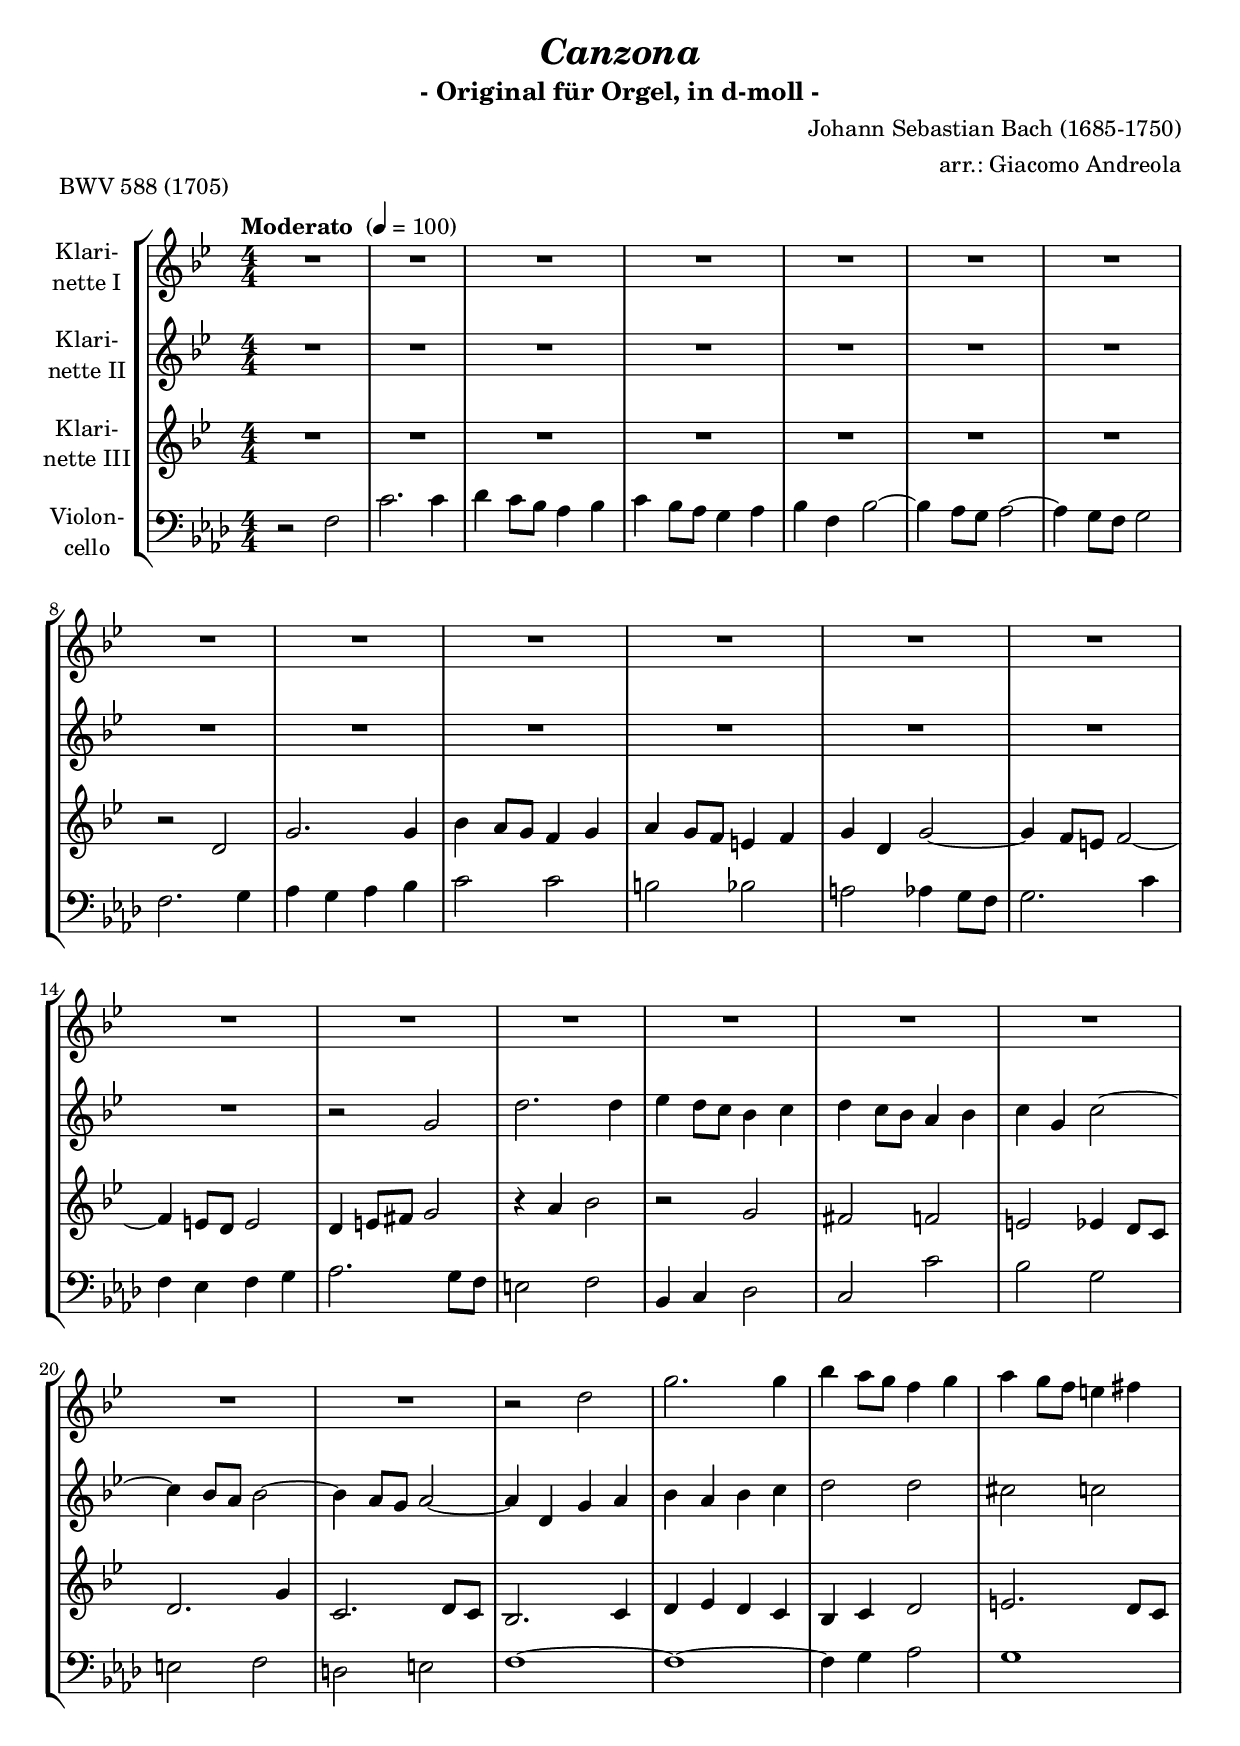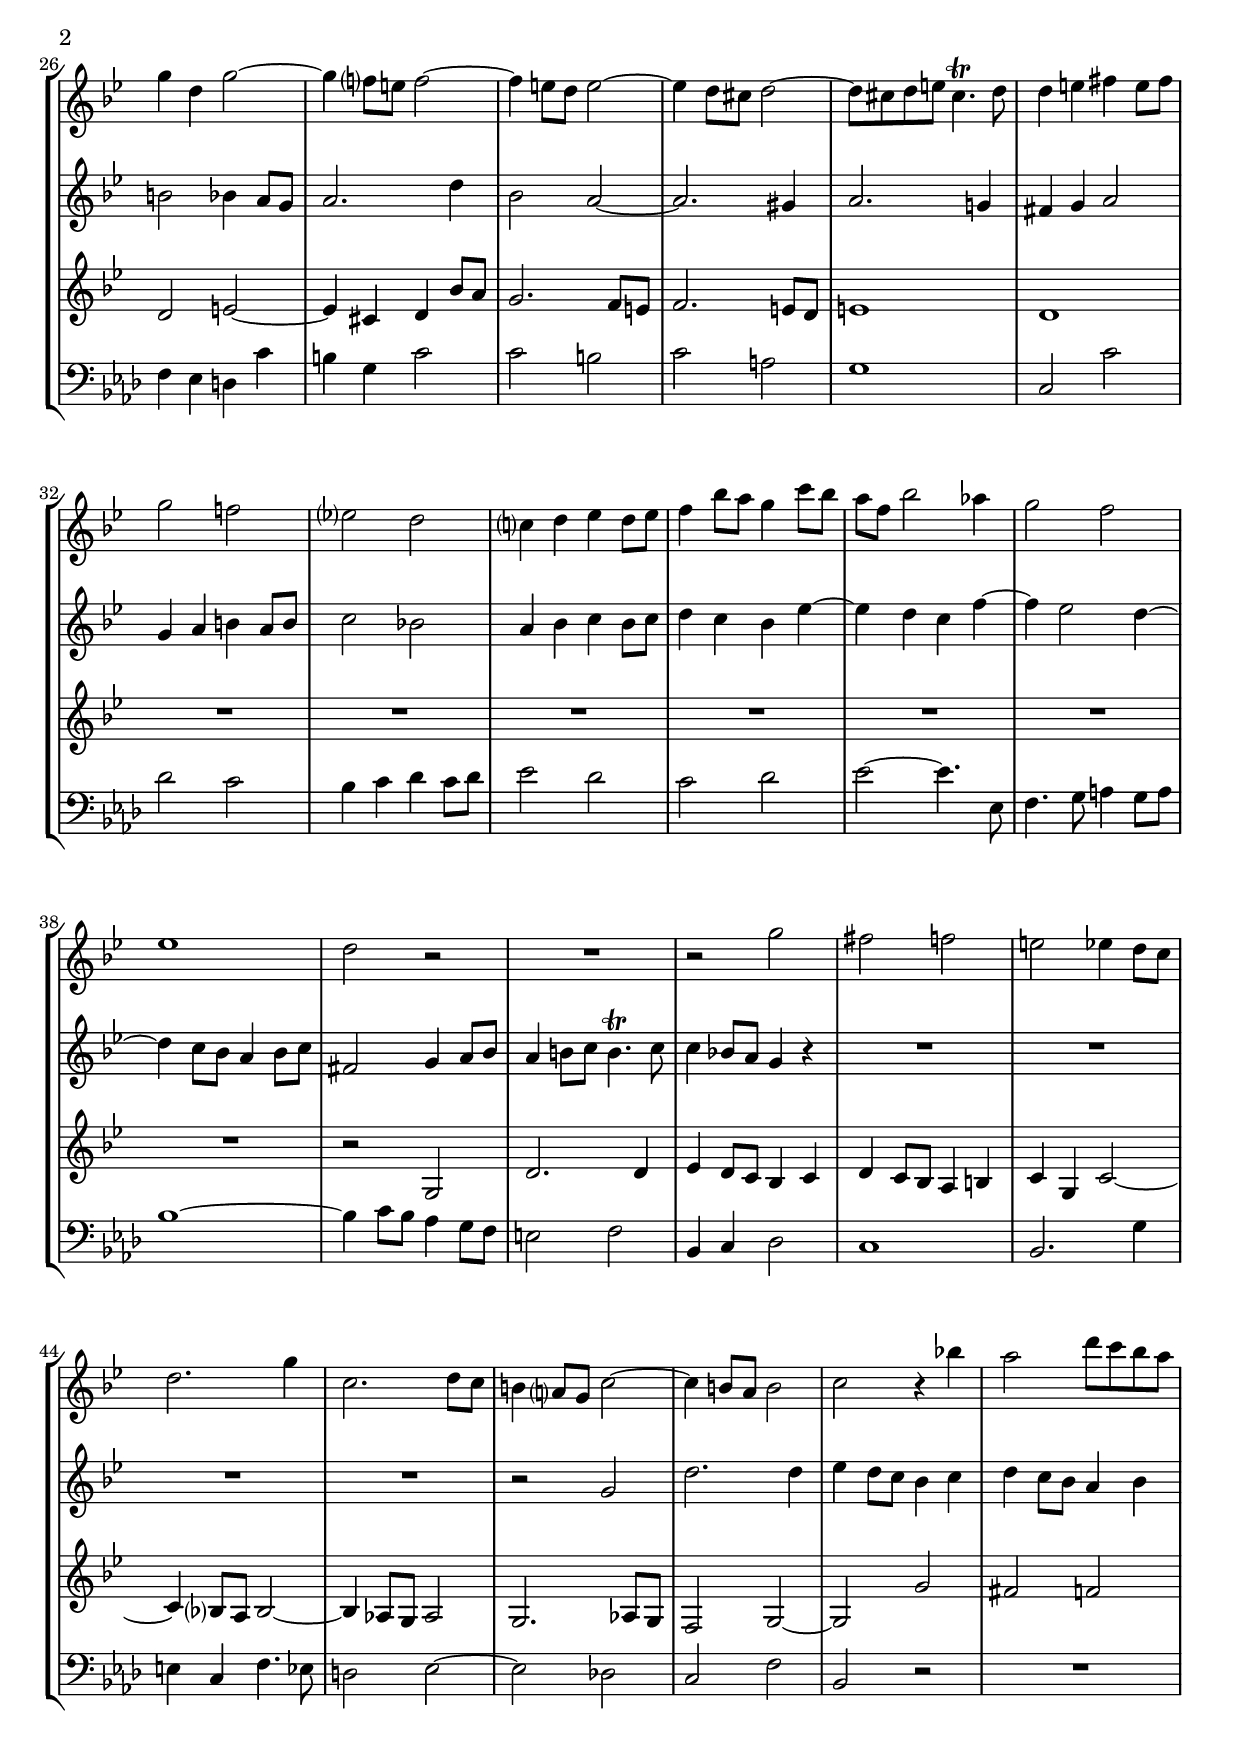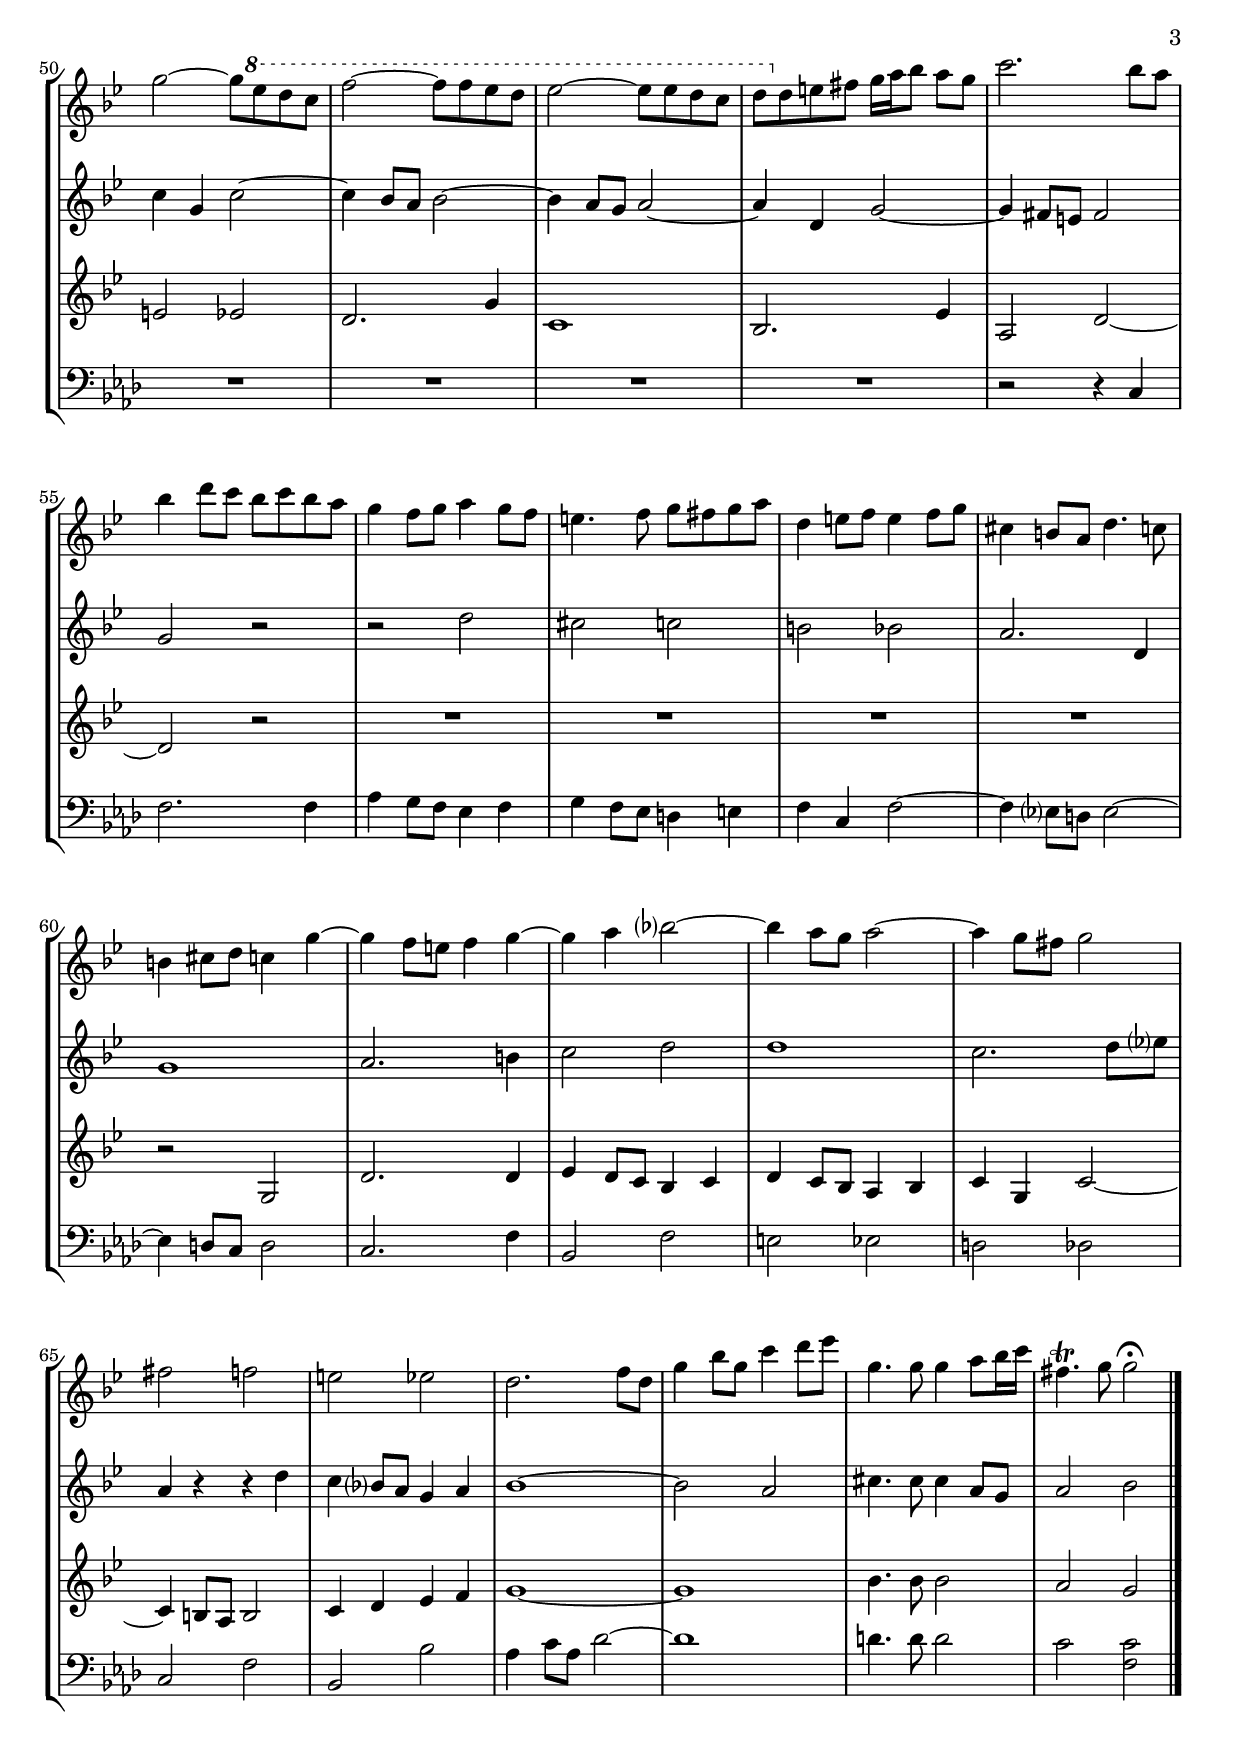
\version "2.18.2"
\include "deutsch.ly"

#(set-global-staff-size 19.75)

\header {
  title     = \markup \bold \italic "Canzona"
  subtitle  = "- Original für Orgel, in d-moll -"
  composer  = "Johann Sebastian Bach (1685-1750)"
  arranger  = "arr.: Giacomo Andreola"
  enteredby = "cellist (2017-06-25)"
  piece     = "BWV 588 (1705)"
}

voiceconsts = {
  \key d \minor
  \clef "treble"
  \time 4/4
  \numericTimeSignature
  \compressFullBarRests
  % Set default beaming for all staves
%  \set Timing.beamExceptions = #'()
%  \set Timing.baseMoment     = #(ly:make-moment 1 4)
%  \set Timing.beatStructure  = #'(1 1 1)
  \tempo "Moderato " 4=100
}

mikl = "clarinet"
mifl = "flute"
mist = "string ensemble 1"
miba = "cello"
%miba = "harpsichord"
milo = "drawbar organ"

atem = \mark \markup \box "a Tempo"
pila = \mark \markup \box "Più lentamente"

va = \relative c'' {
  \voiceconsts

  R1*21
  r2 a
  d2. d4
  f e8 d c4 d
  e d8 c h4 cis
  d a d2~
  d4 c?8 h c2~
  c4 h8 a h2~

  h4 a8 gis a2~
  a8 gis a h gis4.\trill a8
  a4 h cis h8 cis
  d2 c!
  b? a

  g?4 a b a8 b
  c4 f8 e d4 g8 f
  e c f2 es4
  d2 c
  b1

  a2 r
  R1
  r2 d
  cis c
  h b4 a8 g
  a2. d4

  g,2. a8 g
  fis4 e?8 d g2~
  g4 fis8 e fis2
  g r4 f'!
  e2 a8 g f e

  d2~ d8 \ottava #1 b' a g
  c2~ c8 c b a
  b2~ b8 b a g
  a \ottava #0 a, h cis d16 e f8 e d

  g2. f8 e
  f4 a8 g f g f e
  d4 c8 d e4 d8 c
  h4. c8 d cis d e
  a,4 h8 c h4 c8 d

  gis,4 fis8 e a4. g8
  fis4 gis8 a g4 d'~
  d c8 h c4 d~
  d e f?2~
  f4 e8 d e2~
  e4 d8 cis d2

  cis c
  h b
  a2. c8 a
  d4 f8 d g4 a8 b
  d,4. d8 d4 e8 f16 g
  cis,4.\trill d8 d2\fermata \bar "|."
}

vb = \relative c' {
  \voiceconsts

  R1*14
  r2 d
  a'2. a4
  b a8 g f4 g
  a g8 f e4 f
  g d g2~
  g4 f8 e f2~
  f4 e8 d e2~

  e4 a, d e
  f e f g
  a2 a
  gis g
  fis f4 e8 d
  e2. a4
  f2 e~

  e2. dis4
  e2. d!4
  cis d e2
  d4 e fis e8 fis
  g2 f!

  e4 f g f8 g
  a4 g f b~
  b a g c~
  c b2 a4~
  a g8 f e4 f8 g

  cis,2 d4 e8 f
  e4 fis8 g fis4.\trill g8
  g4 f!8 e d4 r
  R1*4
  r2 d
  a'2. a4
  b a8 g f4 g
  a g8 f e4 f

  g4 d g2~
  g4 f8 e f2~
  f4 e8 d e2~
  e4 a, d2~

  d4 cis8 h cis2
  d r
  r a'
  gis g
  fis f

  e2. a,4
  d1
  e2. fis4
  g2 a
  a1
  g2. a8 b?

  e,4 r r a
  g f?8 e d4 e
  f1~
  f2 e
  gis4. gis8 gis4 e8 d
  e2 f \bar "|."
}

vc = \relative c' {
  \voiceconsts

  R1*7
  r2 a
  d2. d4
  f e8 d c4 d
  e d8 c h4 c
  d a d2~
  d4 c8 h c2~
  c4 h8 a h2

  a4 h8 cis d2
  r4 e f2
  r d
  cis c
  h b4 a8 g
  a2. d4
  g,2. a8 g

  f2. g4
  a b a g
  f g a2
  h2. a8 g
  a2 h~
  h4 gis a f'8 e
  d2. c8 h

  c2. h8 a
  h1
  a
  R1*7

  r2 d,
  a'2. a4
  b a8 g f4 g
  a g8 f e4 fis
  g d g2~
  g4 f?8 e f2~

  f4 es8 d es2
  d2. es8 d
  c2 d~
  d d'
  cis c

  h b
  a2. d4
  g,1
  f2. b4

  e,2 a~
  a r
  R1*4
  r2 d,
  a'2. a4
  b a8 g f4 g
  a g8 f e4 f
  g d g2~

  g4 fis8 e fis2
  g4 a b c
  d1~
  d
  f4. f8 f2
  e d \bar "|."
}

vd = \relative c {
  \voiceconsts
  \clef "bass"

  r2 d
  a'2. a4
  b4 a8 g f4 g
  a g8 f e4 f
  g d g2~
  g4 f8 e f2~
  f4 e8 d e2

  d2. e4
  f e f g
  a2 a
  gis g
  fis f4 e8 d
  e2. a4
  d, c d e

  f2. e8 d
  cis2 d
  g,4 a b2
  a a'
  g e
  cis d
  h cis

  d1~
  d~
  d4 e f2
  e1
  d4 c h a'
  gis e a2
  a gis

  a fis
  e1
  a,2 a'
  b a
  g4 a b a8 b

  c2 b
  a b
  c~ c4. c,8
  d4. e8 fis4 e8 fis
  g1~

  g4 a8 g f4 e8 d
  cis2 d
  g,4 a b2
  a1
  g2. e'4
  cis a d4. c8

  h2 c~
  c b!
  a d
  g, r
  R1*5

  r2 r4 a
  d2. d4
  f e8 d c4 d
  e d8 c h4 cis
  d a d2~

  d4 c?8 h c2~
  c4 h8 a h2
  a2. d4
  g,2 d'
  cis c
  h b

  a d
  g, g'
  f4 a8 f b2~
  b1
  h4. h8 h2
  a <d, a'> \bar "|."
}


music = \new StaffGroup <<
      \new Staff {
	\set Staff.midiInstrument = \mikl
	\set Staff.instrumentName = \markup \center-column { "Klari-" "nette I" }
	\transpose d g { \va }
      }

      \new Staff {
	\set Staff.midiInstrument = \mikl
	\set Staff.instrumentName = \markup \center-column { "Klari-" "nette II" }
	\transpose d g { \vb }
      }

      \new Staff {
	\set Staff.midiInstrument = \mikl
	\set Staff.instrumentName = \markup \center-column { "Klari-" "nette III" }
	\transpose d g { \vc }
      }

      \new Staff {
	\set Staff.midiInstrument = \miba
	\set Staff.instrumentName = \markup \center-column { "Violon-" "cello" }
	\transpose d f { \vd }
      }
>>

\book {
  \score {
    \music
    \layout {}
  }

  \score {
    \unfoldRepeats \music

    \midi {
      \context {
        \Score
      }
    }
  }
}
